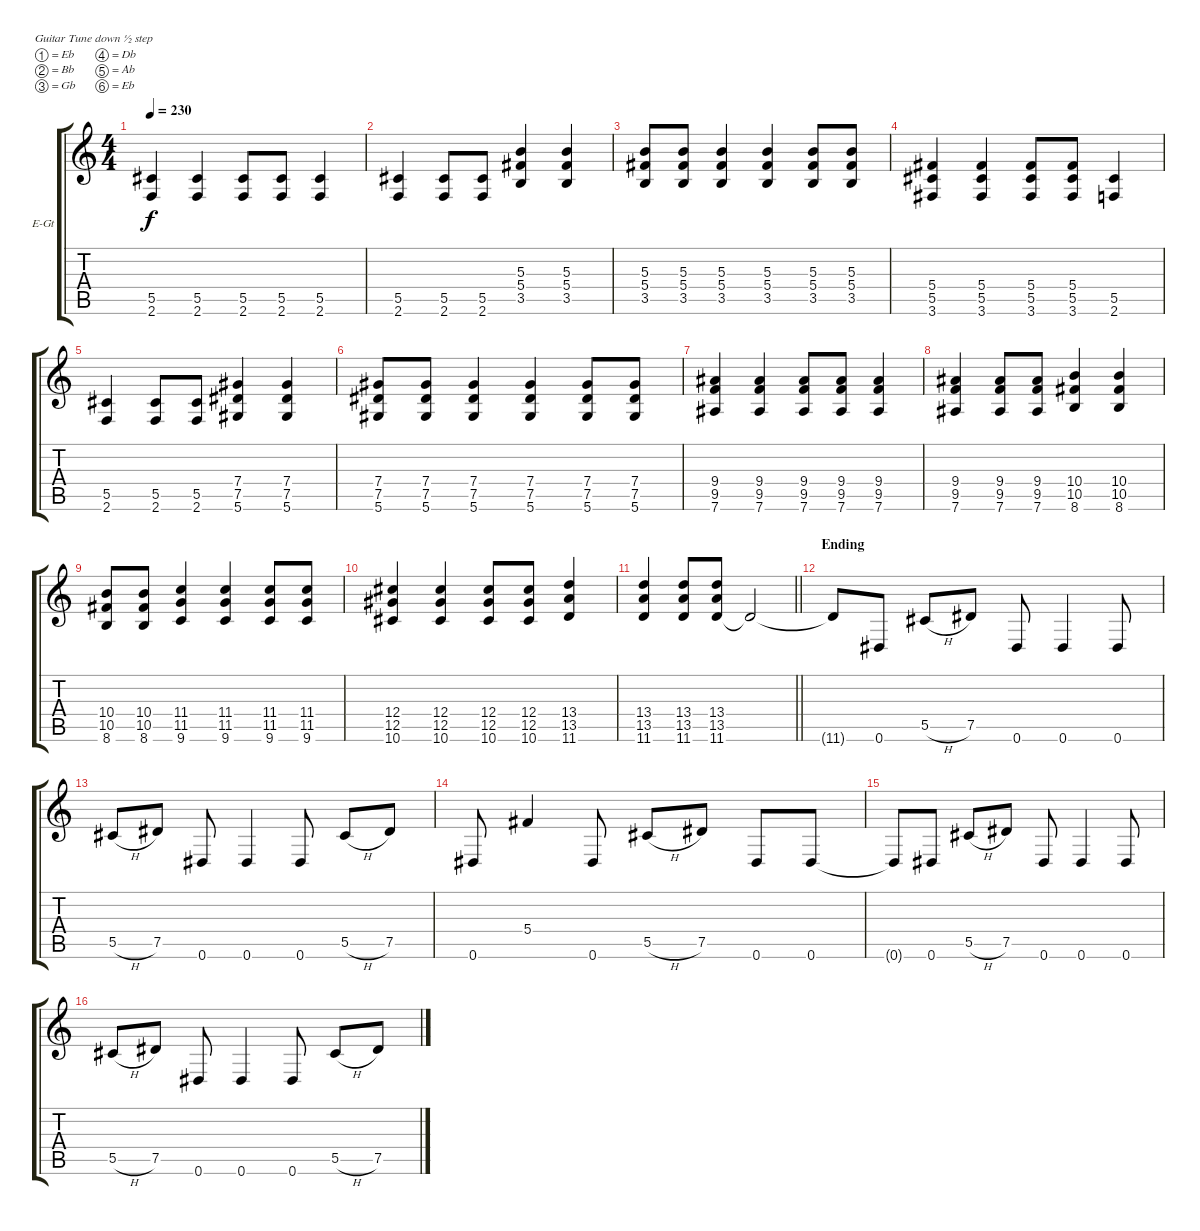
\bracketExtendMode groupsimilarinstruments
\firstSystemTrackNameOrientation horizontal
\otherSystemsTrackNameOrientation horizontal
\track ("Jonny Rocker" "E-Gt") {instrument distortionguitar}
\staff {score tabs}
\tuning (Eb4 Bb3 Gb3 Db3 Ab2 Eb2)
\ts (4 4)
\tempo 230
\clef g2
\ks c
(5.5 2.6).4{dy f} (5.5 2.6).4 (5.5 2.6).8 (5.5 2.6).8 (5.5 2.6).4 |
(5.5 2.6).4 (5.5 2.6).8 (5.5 2.6).8 (5.3 5.4 3.5).4 (5.3 5.4 3.5).4 |
(5.3 5.4 3.5).8 (5.3 5.4 3.5).8 (5.3 5.4 3.5).4 (5.3 5.4 3.5).4 (5.3 5.4 3.5).8 (5.3 5.4 3.5).8 |
(5.4 5.5 3.6).4 (5.4 5.5 3.6).4 (5.4 5.5 3.6).8 (5.4 5.5 3.6).8 (5.5 2.6).4 |
(5.5 2.6).4 (5.5 2.6).8 (5.5 2.6).8 (7.4 7.5 5.6).4 (7.4 7.5 5.6).4 |
(7.4 7.5 5.6).8 (7.4 7.5 5.6).8 (7.4 7.5 5.6).4 (7.4 7.5 5.6).4 (7.4 7.5 5.6).8 (7.4 7.5 5.6).8 |
(9.4 9.5 7.6).4 (9.4 9.5 7.6).4 (9.4 9.5 7.6).8 (9.4 9.5 7.6).8 (9.4 9.5 7.6).4 |
(9.4 9.5 7.6).4 (9.4 9.5 7.6).8 (9.4 9.5 7.6).8 (10.4 10.5 8.6).4 (10.4 10.5 8.6).4 |
(10.4 10.5 8.6).8 (10.4 10.5 8.6).8 (11.4 11.5 9.6).4 (11.4 11.5 9.6).4 (11.4 11.5 9.6).8 (11.4 11.5 9.6).8 |
(12.4 12.5 10.6).4 (12.4 12.5 10.6).4 (12.4 12.5 10.6).8 (12.4 12.5 10.6).8 (13.4 13.5 11.6).4 |
\barLineRight lightlight
(13.4 13.5 11.6).4 (13.4 13.5 11.6).8 (13.4 13.5 11.6).8 11.6{t}.2 |
\section ("" "Ending")
11.6{t}.8 0.6.8 5.5{h}.8 7.5.8 0.6.8 0.6.4 0.6.8 |
5.5{h}.8 7.5.8 0.6.8 0.6.4 0.6.8 5.5{h}.8 7.5.8 |
0.6.8 5.4.4 0.6.8 5.5{h}.8 7.5.8 0.6.8 0.6.8 |
0.6{t}.8 0.6.8 5.5{h}.8 7.5.8 0.6.8 0.6.4 0.6.8 |
5.5{h}.8 7.5.8 0.6.8 0.6.4 0.6.8 5.5{h}.8 7.5.8
